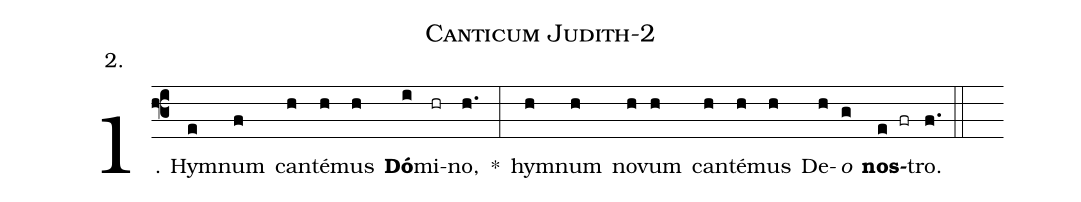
name: Canticum Judith-2;
annotation: 2.;
%%
(f3)1. Hym(e)num(f) can(h)té(h)mus(h) <b>Dó</b>(i)mi(hr)no,(h.) *(:) hym(h)num(h) no(h)vum(h) can(h)té(h)mus(h) De(h)<i>o</i>(g) <b>nos</b>(e fr)tro.(f.) (::)
